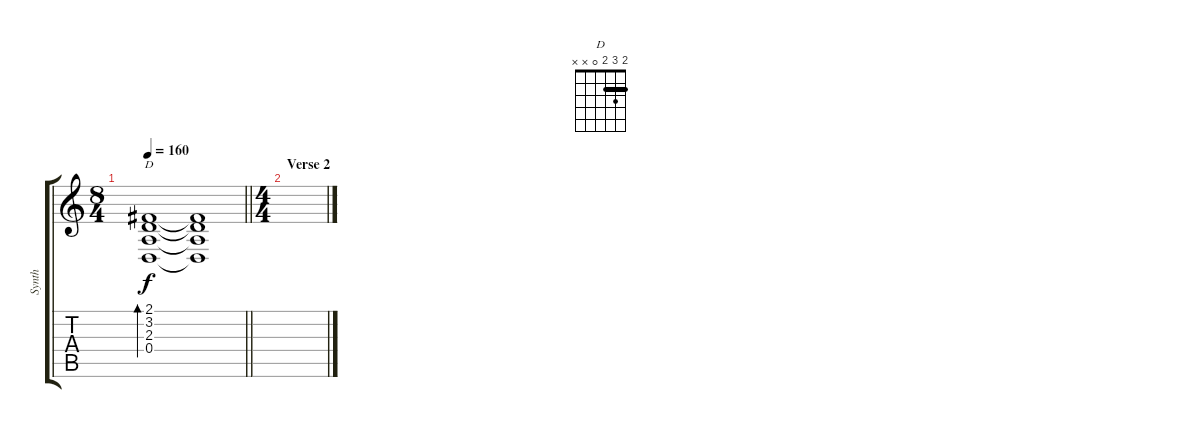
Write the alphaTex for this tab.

\track ("Synth" "Synth") {instrument pad2warm}
\staff {score tabs}
\tuning (E4 B3 G3 D3 A2 E2) {hide}
\chord ("D" 2 3 2 0 x x) {barre 2}
\ts (8 4)
\tempo 160
\clef g2
\barLineRight lightlight
\ks c
(2.1 3.2 2.3 0.4).1{bd 120 ch "D" dy f} (2.1{t} 3.2{t} 2.3{t} 0.4{t}).1 |
\ts (4 4)
\section ("" "Verse 2")
